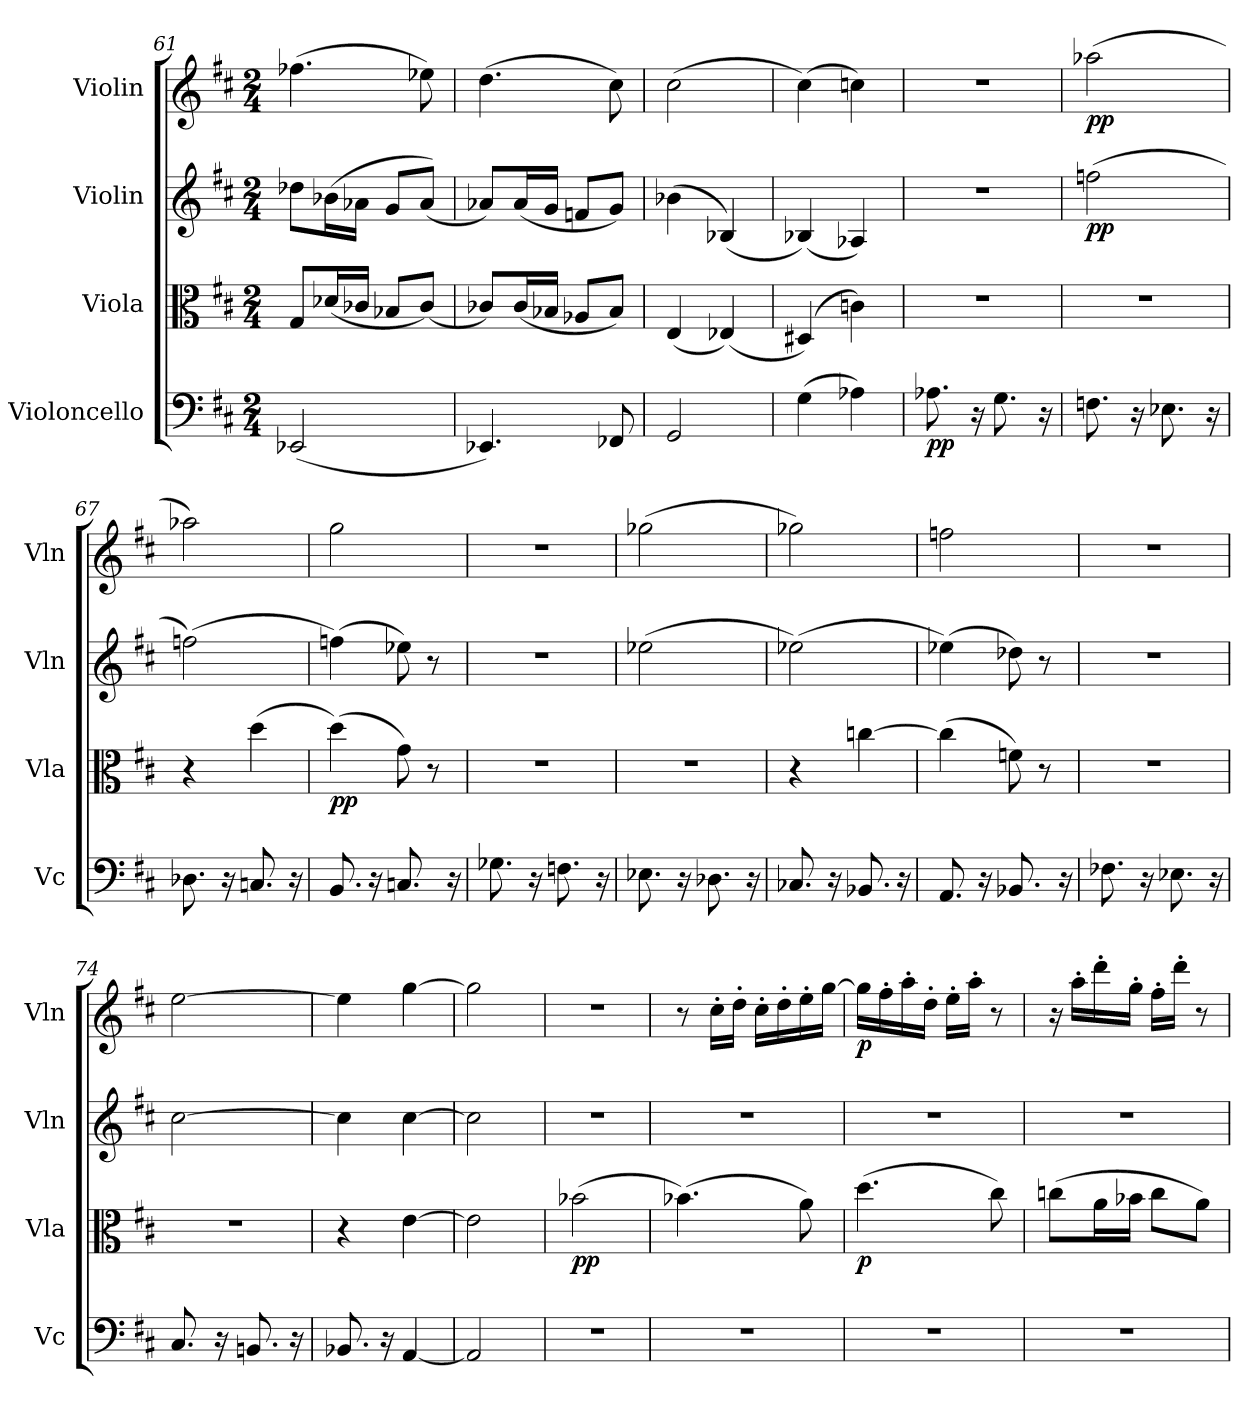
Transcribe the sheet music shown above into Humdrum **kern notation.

**kern	**dynam	**kern	**dynam	**kern	**dynam	**kern	**dynam
*part4	*part4	*part3	*part3	*part2	*part2	*part1	*part1
*staff4	*staff4	*staff3	*staff3	*staff2	*staff2	*staff1	*staff1
*I"Violoncello	*	*I"Viola	*	*I"Violin	*	*I"Violin	*
*I'Vc	*	*I'Vla	*	*I'Vln	*	*I'Vln	*
*clefF4	*	*clefC3	*	*clefG2	*	*clefG2	*
*k[f#c#]	*	*k[f#c#]	*	*k[f#c#]	*	*k[f#c#]	*
*M2/4	*	*M2/4	*	*M2/4	*	*M2/4	*
=61	=61	=61	=61	=61	=61	=61	=61
(2EE-X/	.	8G/L	.	8dd-X\L	.	(4.ff-X\	.
.	.	(16d-X/L	.	(16b-X\L	.	.	.
.	.	16c-X/JJ	.	16a-X\JJ	.	.	.
.	.	8B-X/L	.	8g/L	.	.	.
.	.	(8c-/J)	.	(8a-/J)	.	8ee-X\)	.
=62	=62	=62	=62	=62	=62	=62	=62
4.EE-X/)	.	8c-X/L)	.	8a-X/L)	.	(4.dd\	.
.	.	(16c-/L	.	(16a-/L	.	.	.
.	.	16B-X/JJ	.	16g/JJ	.	.	.
.	.	8A-X/L	.	8fn/L	.	.	.
8FF-X/	.	8B-/J)	.	8g/J)	.	8cc#\)	.
=63	=63	=63	=63	=63	=63	=63	=63
2GG/	.	(4E/	.	(4b-X\	.	(2cc#\	.
.	.	(4E-X/)	.	(4B-X/)	.	.	.
=64	=64	=64	=64	=64	=64	=64	=64
(4G\	.	(4D#X/)	.	(4B-X/)	.	(4cc#\)	.
4A-X\)	.	4cn\)	.	4A-X/)	.	4ccn\)	.
=65	=65	=65	=65	=65	=65	=65	=65
8.A-X\	pp	2r	.	2r	.	2r	.
16r	.	.	.	.	.	.	.
8.G\	.	.	.	.	.	.	.
16r	.	.	.	.	.	.	.
=66	=66	=66	=66	=66	=66	=66	=66
8.Fn\	.	2r	.	(2ffn\	pp	(2aa-X\	pp
16r	.	.	.	.	.	.	.
8.E-X\	.	.	.	.	.	.	.
16r	.	.	.	.	.	.	.
=67	=67	=67	=67	=67	=67	=67	=67
8.D-X\	.	4r	.	(2ffn\)	.	2aa-X\)	.
16r	.	.	.	.	.	.	.
8.Cn/	.	(4dd\	.	.	.	.	.
16r	.	.	.	.	.	.	.
=68	=68	=68	=68	=68	=68	=68	=68
8.BB/	.	(4dd\)	pp	(4ffn\)	.	2gg\	.
16r	.	.	.	.	.	.	.
8.Cn/	.	8g\)	.	8ee-X\)	.	.	.
.	.	8r	.	8r	.	.	.
16r	.	.	.	.	.	.	.
=69	=69	=69	=69	=69	=69	=69	=69
8.G-X\	.	2r	.	2r	.	2r	.
16r	.	.	.	.	.	.	.
8.Fn\	.	.	.	.	.	.	.
16r	.	.	.	.	.	.	.
=70	=70	=70	=70	=70	=70	=70	=70
8.E-X\	.	2r	.	(2ee-X\	.	(2gg-X\	.
16r	.	.	.	.	.	.	.
8.D-X\	.	.	.	.	.	.	.
16r	.	.	.	.	.	.	.
=71	=71	=71	=71	=71	=71	=71	=71
8.C-X/	.	4r	.	(2ee-X\)	.	2gg-X\)	.
16r	.	.	.	.	.	.	.
8.BB-X/	.	[4ccn\	.	.	.	.	.
16r	.	.	.	.	.	.	.
=72	=72	=72	=72	=72	=72	=72	=72
8.AA/	.	(4cc\]	.	(4ee-X\)	.	2ffn\	.
16r	.	.	.	.	.	.	.
8.BB-X/	.	8fn\)	.	8dd-X\)	.	.	.
.	.	8r	.	8r	.	.	.
16r	.	.	.	.	.	.	.
=73	=73	=73	=73	=73	=73	=73	=73
8.F-X\	.	2r	.	2r	.	2r	.
16r	.	.	.	.	.	.	.
8.E-X\	.	.	.	.	.	.	.
16r	.	.	.	.	.	.	.
=74	=74	=74	=74	=74	=74	=74	=74
8.C#/	.	2r	.	[2cc#\	.	[2ee\	.
16r	.	.	.	.	.	.	.
8.BBn/	.	.	.	.	.	.	.
16r	.	.	.	.	.	.	.
=75	=75	=75	=75	=75	=75	=75	=75
8.BB-X/	.	4r	.	4cc#\]	.	4ee\]	.
16r	.	.	.	.	.	.	.
[4AA/	.	[4e\	.	[4cc#\	.	[4gg\	.
=76	=76	=76	=76	=76	=76	=76	=76
2AA/]	.	2e\]	.	2cc#\]	.	2gg\]	.
=77	=77	=77	=77	=77	=77	=77	=77
2r	.	(2b-X\	pp	2r	.	2r	.
=78	=78	=78	=78	=78	=78	=78	=78
2r	.	(4.b-X\)	.	2r	.	8r	.
.	.	.	.	.	.	16cc#'\LL	.
.	.	.	.	.	.	16dd'\JJ	.
.	.	.	.	.	.	16cc#'\LL	.
.	.	.	.	.	.	16dd'\	.
.	.	8a\)	.	.	.	16ee'\	.
.	.	.	.	.	.	[16gg\JJ	.
=79	=79	=79	=79	=79	=79	=79	=79
2r	.	(4.dd\	p	2r	.	16gg\LL]	p
.	.	.	.	.	.	16ff#'\	.
.	.	.	.	.	.	16aa'\	.
.	.	.	.	.	.	16dd'\JJ	.
.	.	.	.	.	.	16ee'\LL	.
.	.	.	.	.	.	16aa'\JJ	.
.	.	8cc#\)	.	.	.	8r	.
=80	=80	=80	=80	=80	=80	=80	=80
2r	.	(8ccn\L	.	2r	.	16r	.
.	.	.	.	.	.	16aa'\LL	.
.	.	16a\L	.	.	.	16ddd'\	.
.	.	16b-X\JJ	.	.	.	16gg'\JJ	.
.	.	8cc\L	.	.	.	16ff#'\LL	.
.	.	.	.	.	.	16ddd'\JJ	.
.	.	8a\J)	.	.	.	8r	.
=	=	=	=	=	=	=	=
*-	*-	*-	*-	*-	*-	*-	*-
